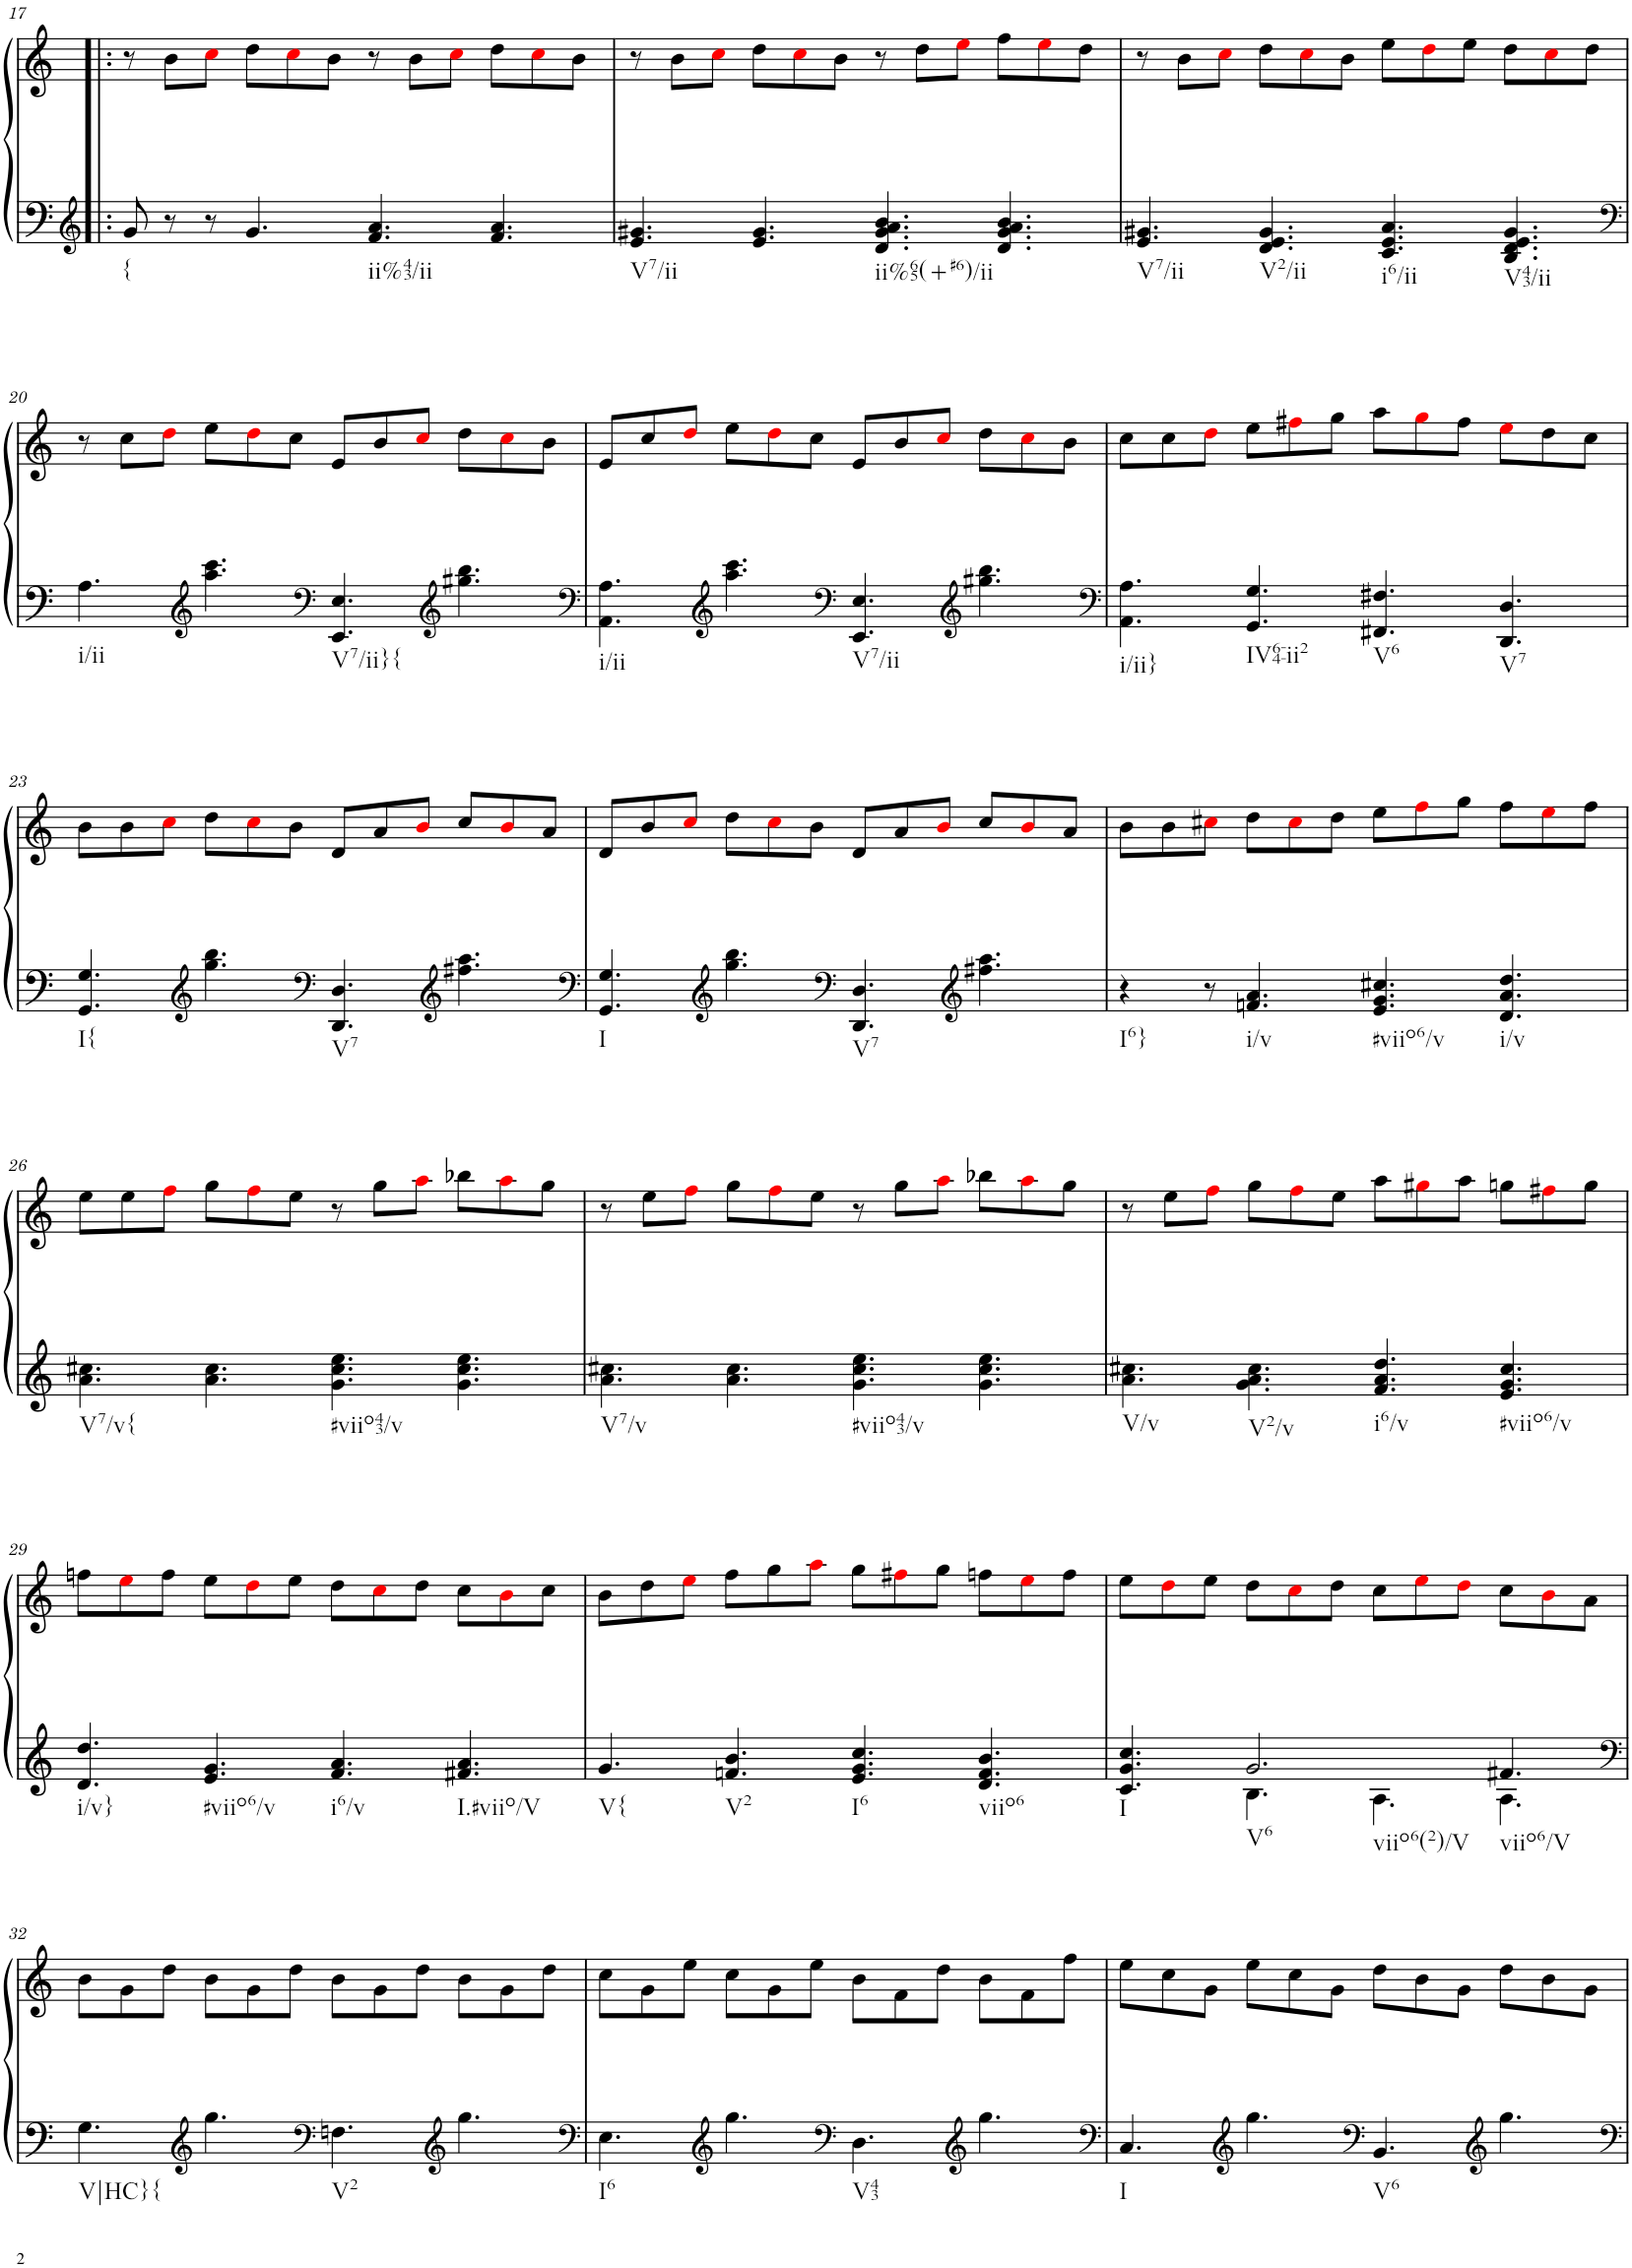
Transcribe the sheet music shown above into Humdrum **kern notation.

**kern	**kern
*part1	*part1
*staff2	*staff1
*I"Piano	*
*I'Pno.	*
!!LO:PB:g=z
*clefG2	*clefG2
*k[]	*k[]
*M12/8	*M12/8
=17!|:	=17!|:
!LO:TX:b:t={	!
8g/	8r
8r	8b\L
8r	8cci\J
4.g/	8dd\L
.	8cci\
.	8b\J
!LO:TX:b:t=ii%43/ii	!
4.f/ 4.a/	8r
.	8b\L
.	8cci\J
4.f/ 4.a/	8dd\L
.	8cci\
.	8b\J
=18	=18
!LO:TX:b:t=V7/ii	!
4.e/ 4.g#X/	8r
.	8b\L
.	8cci\J
4.e/ 4.g#/	8dd\L
.	8cci\
.	8b\J
!LO:TX:b:t=ii%65(+#6)/ii	!
4.d/ 4.g#/ 4.a/ 4.b/	8r
.	8dd\L
.	8eei\J
4.d/ 4.g#/ 4.a/ 4.b/	8ff\L
.	8eei\
.	8dd\J
=19	=19
!LO:TX:b:t=V7/ii	!
4.e/ 4.g#X/	8r
.	8b\L
.	8cci\J
!LO:TX:b:t=V2/ii	!
4.d/ 4.e/ 4.g#/	8dd\L
.	8cci\
.	8b\J
!LO:TX:b:t=i6/ii	!
4.c/ 4.e/ 4.a/	8ee\L
.	8ddi\
.	8ee\J
!LO:TX:b:t=V43/ii	!
4.B/ 4.d/ 4.e/ 4.g#/	8dd\L
.	8cci\
.	8dd\J
!!LO:LB:g=z
=20	=20
*clefF4	*
!LO:TX:b:t=i/ii	!
4.A\	8r
.	8cc\L
.	8ddi\J
*clefG2	*
4.aa\ 4.ccc\	8ee\L
.	8ddi\
.	8cc\J
*clefF4	*
!LO:TX:b:t=V7/ii}{	!
4.EE/ 4.E/	8e/L
.	8b/
.	8cci/J
*clefG2	*
4.gg#X\ 4.bb\	8dd\L
.	8cci\
.	8b\J
=21	=21
*clefF4	*
!LO:TX:b:t=i/ii	!
4.AA\ 4.A\	8e/L
.	8cc/
.	8ddi/J
*clefG2	*
4.aa\ 4.ccc\	8ee\L
.	8ddi\
.	8cc\J
*clefF4	*
!LO:TX:b:t=V7/ii	!
4.EE/ 4.E/	8e/L
.	8b/
.	8cci/J
*clefG2	*
4.gg#X\ 4.bb\	8dd\L
.	8cci\
.	8b\J
=22	=22
*clefF4	*
!LO:TX:b:t=i/ii}	!
4.AA\ 4.A\	8cc\L
.	8cc\
.	8ddi\J
!LO:TX:b:t=IV64-ii2	!
4.GG/ 4.G/	8ee\L
.	8ff#Xi\
.	8gg\J
!LO:TX:b:t=V6	!
4.FF#X/ 4.F#X/	8aa\L
.	8ggi\
.	8ff#\J
!LO:TX:b:t=V7	!
4.DD/ 4.D/	8eei\L
.	8dd\
.	8cc\J
!!LO:LB:g=z
=23	=23
!LO:TX:b:t=I{	!
4.GG/ 4.G/	8b\L
.	8b\
.	8cci\J
*clefG2	*
4.gg\ 4.bb\	8dd\L
.	8cci\
.	8b\J
*clefF4	*
!LO:TX:b:t=V7	!
4.DD/ 4.D/	8d/L
.	8a/
.	8bi/J
*clefG2	*
4.ff#X\ 4.aa\	8cc/L
.	8bi/
.	8a/J
=24	=24
*clefF4	*
!LO:TX:b:t=I	!
4.GG/ 4.G/	8d/L
.	8b/
.	8cci/J
*clefG2	*
4.gg\ 4.bb\	8dd\L
.	8cci\
.	8b\J
*clefF4	*
!LO:TX:b:t=V7	!
4.DD/ 4.D/	8d/L
.	8a/
.	8bi/J
*clefG2	*
4.ff#X\ 4.aa\	8cc/L
.	8bi/
.	8a/J
=25	=25
!LO:TX:b:t=I6}	!
4r	8b\L
.	8b\
8r	8cc#Xi\J
!LO:TX:b:t=i/v	!
4.fn/ 4.a/	8dd\L
.	8cc#i\
.	8dd\J
!LO:TX:b:t=#viio6/v	!
4.e/ 4.g/ 4.cc#X/	8ee\L
.	8ffi\
.	8gg\J
!LO:TX:b:t=i/v	!
4.d/ 4.a/ 4.dd/	8ff\L
.	8eei\
.	8ff\J
!!LO:LB:g=z
=26	=26
!LO:TX:b:t=V7/v{	!
4.a\ 4.cc#X\	8ee\L
.	8ee\
.	8ffi\J
4.a\ 4.cc#\	8gg\L
.	8ffi\
.	8ee\J
!LO:TX:b:t=#viio43/v	!
4.g\ 4.cc#\ 4.ee\	8r
.	8gg\L
.	8aai\J
4.g\ 4.cc#\ 4.ee\	8bb-X\L
.	8aai\
.	8gg\J
=27	=27
!LO:TX:b:t=V7/v	!
4.a\ 4.cc#X\	8r
.	8ee\L
.	8ffi\J
4.a\ 4.cc#\	8gg\L
.	8ffi\
.	8ee\J
!LO:TX:b:t=#viio43/v	!
4.g\ 4.cc#\ 4.ee\	8r
.	8gg\L
.	8aai\J
4.g\ 4.cc#\ 4.ee\	8bb-X\L
.	8aai\
.	8gg\J
=28	=28
!LO:TX:b:t=V/v	!
4.a\ 4.cc#X\	8r
.	8ee\L
.	8ffi\J
!LO:TX:b:t=V2/v	!
4.g\ 4.a\ 4.cc#\	8gg\L
.	8ffi\
.	8ee\J
!LO:TX:b:t=i6/v	!
4.f/ 4.a/ 4.dd/	8aa\L
.	8gg#Xi\
.	8aa\J
!LO:TX:b:t=#viio6/v	!
4.e/ 4.g/ 4.cc#/	8ggn\L
.	8ff#Xi\
.	8gg\J
!!LO:LB:g=z
=29	=29
!LO:TX:b:t=i/v}	!
4.d/ 4.dd/	8ffn\L
.	8eei\
.	8ff\J
!LO:TX:b:t=#viio6/v	!
4.e/ 4.g/	8ee\L
.	8ddi\
.	8ee\J
!LO:TX:b:t=i6/v	!
4.f/ 4.a/	8dd\L
.	8cci\
.	8dd\J
!LO:TX:b:t=I.#viio/V	!
4.f#X/ 4.a/	8cc\L
.	8bi\
.	8cc\J
=30	=30
!LO:TX:b:t=V{	!
4.g/	8b\L
.	8dd\
.	8eei\J
!LO:TX:b:t=V2	!
4.fn/ 4.b/	8ff\L
.	8gg\
.	8aai\J
!LO:TX:b:t=I6	!
4.e/ 4.g/ 4.cc/	8gg\L
.	8ff#Xi\
.	8gg\J
!LO:TX:b:t=viio6	!
4.d/ 4.f/ 4.b/	8ffn\L
.	8eei\
.	8ff\J
=31	=31
*^	*
!LO:TX:b:t=I	!	!
4.c/ 4.g/ 4.cc/	4.ryy	8ee\L
.	.	8ddi\
.	.	8ee\J
!LO:TX:b:t=V6	!	!
!LO:TX:b:t=viio6(2)/V	!	!
2.g/	4.B\	8dd\L
.	.	8cci\
.	.	8dd\J
.	4.A\	8cc\L
.	.	8eei\
.	.	8ddi\J
!LO:TX:b:t=viio6/V	!	!
4.f#X/	4.A\	8cc\L
.	.	8bi\
.	.	8a\J
*v	*v	*
!!LO:LB:g=z
=32	=32
*clefF4	*
!LO:TX:b:t=V|HC}{	!
4.G\	8b\L
.	8g\
.	8dd\J
*clefG2	*
4.gg\	8b\L
.	8g\
.	8dd\J
*clefF4	*
!LO:TX:b:t=V2	!
4.Fn\	8b\L
.	8g\
.	8dd\J
*clefG2	*
4.gg\	8b\L
.	8g\
.	8dd\J
=33	=33
*clefF4	*
!LO:TX:b:t=I6	!
4.E\	8cc\L
.	8g\
.	8ee\J
*clefG2	*
4.gg\	8cc\L
.	8g\
.	8ee\J
*clefF4	*
!LO:TX:b:t=V43	!
4.D\	8b\L
.	8f\
.	8dd\J
*clefG2	*
4.gg\	8b\L
.	8f\
.	8ff\J
=34	=34
*clefF4	*
!LO:TX:b:t=I	!
4.C/	8ee\L
.	8cc\
.	8g\J
*clefG2	*
4.gg\	8ee\L
.	8cc\
.	8g\J
*clefF4	*
!LO:TX:b:t=V6	!
4.BB/	8dd\L
.	8b\
.	8g\J
*clefG2	*
4.gg\	8dd\L
.	8b\
.	8g\J
=	=
*-	*-
